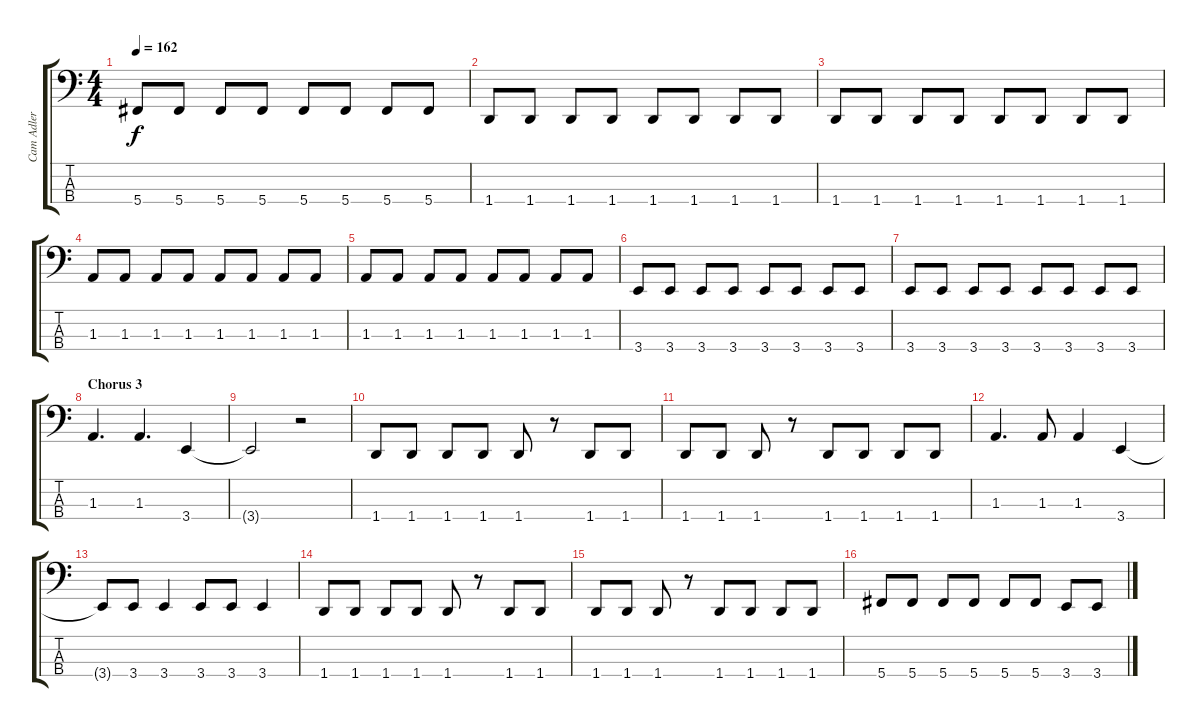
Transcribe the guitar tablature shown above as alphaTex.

\track ("Cam Adler" "Cam Adler") {instrument electricbassfinger}
\staff {score tabs}
\tuning (Gb2 Db2 Ab1 Db1) {hide}
\ts (4 4)
\tempo 162
\clef f4
\ks c
5.4.8{dy f} 5.4.8 5.4.8 5.4.8 5.4.8 5.4.8 5.4.8 5.4.8 |
1.4.8 1.4.8 1.4.8 1.4.8 1.4.8 1.4.8 1.4.8 1.4.8 |
1.4.8 1.4.8 1.4.8 1.4.8 1.4.8 1.4.8 1.4.8 1.4.8 |
1.3.8 1.3.8 1.3.8 1.3.8 1.3.8 1.3.8 1.3.8 1.3.8 |
1.3.8 1.3.8 1.3.8 1.3.8 1.3.8 1.3.8 1.3.8 1.3.8 |
3.4.8 3.4.8 3.4.8 3.4.8 3.4.8 3.4.8 3.4.8 3.4.8 |
3.4.8 3.4.8 3.4.8 3.4.8 3.4.8 3.4.8 3.4.8 3.4.8 |
\section ("" "Chorus 3")
1.3.4{d} 1.3.4{d} 3.4.4 |
3.4{t}.2 r.2 |
1.4.8 1.4.8 1.4.8 1.4.8 1.4.8 r.8 1.4.8 1.4.8 |
1.4.8 1.4.8 1.4.8 r.8 1.4.8 1.4.8 1.4.8 1.4.8 |
1.3.4{d} 1.3.8 1.3.4 3.4.4 |
3.4{t}.8 3.4.8 3.4.4 3.4.8 3.4.8 3.4.4 |
1.4.8 1.4.8 1.4.8 1.4.8 1.4.8 r.8 1.4.8 1.4.8 |
1.4.8 1.4.8 1.4.8 r.8 1.4.8 1.4.8 1.4.8 1.4.8 |
5.4.8 5.4.8 5.4.8 5.4.8 5.4.8 5.4.8 3.4.8 3.4.8
